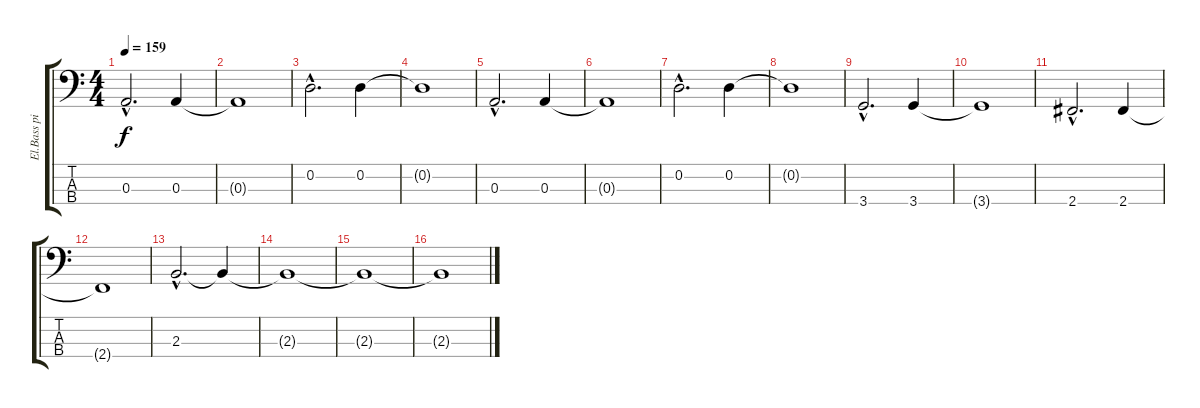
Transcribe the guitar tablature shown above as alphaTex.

\track ("El.Bass pick" "El.Bass pi") {instrument electricbasspick}
\staff {score tabs}
\tuning (G2 D2 A1 E1) {hide}
\ts (4 4)
\tempo 159
\clef f4
\ks c
0.3{hac}.2{d dy f} 0.3.4 |
0.3{t}.1 |
0.2{hac}.2{d} 0.2.4 |
0.2{t}.1 |
0.3{hac}.2{d} 0.3.4 |
0.3{t}.1 |
0.2{hac}.2{d} 0.2.4 |
0.2{t}.1 |
3.4{hac}.2{d} 3.4.4 |
3.4{t}.1 |
2.4{hac}.2{d} 2.4.4 |
2.4{t}.1 |
2.3{hac}.2{d} 2.3{t}.4 |
2.3{t}.1 |
2.3{t}.1 |
2.3{t}.1
